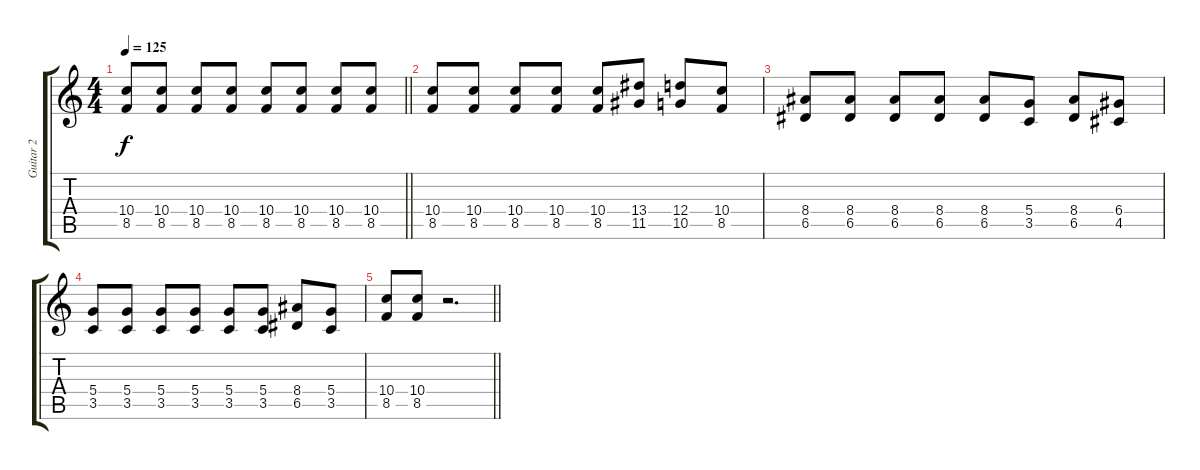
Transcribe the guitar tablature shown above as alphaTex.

\track ("Guitar 2" "Guitar 2") {instrument overdrivenguitar}
\staff {score tabs}
\tuning (E4 B3 G3 D3 A2 E2) {hide}
\ts (4 4)
\tempo 125
\clef g2
\barLineRight lightlight
\ks c
(10.4 8.5).8{dy f} (10.4 8.5).8 (10.4 8.5).8 (10.4 8.5).8 (10.4 8.5).8 (10.4 8.5).8 (10.4 8.5).8 (10.4 8.5).8 |
(10.4 8.5).8 (10.4 8.5).8 (10.4 8.5).8 (10.4 8.5).8 (10.4 8.5).8 (13.4 11.5).8 (12.4 10.5).8 (10.4 8.5).8 |
(8.4 6.5).8 (8.4 6.5).8 (8.4 6.5).8 (8.4 6.5).8 (8.4 6.5).8 (5.4 3.5).8 (8.4 6.5).8 (6.4 4.5).8 |
(5.4 3.5).8 (5.4 3.5).8 (5.4 3.5).8 (5.4 3.5).8 (5.4 3.5).8 (5.4 3.5).8 (8.4 6.5).8 (5.4 3.5).8 |
\barLineRight lightlight
(10.4 8.5).8 (10.4 8.5).8 r.2{d}
